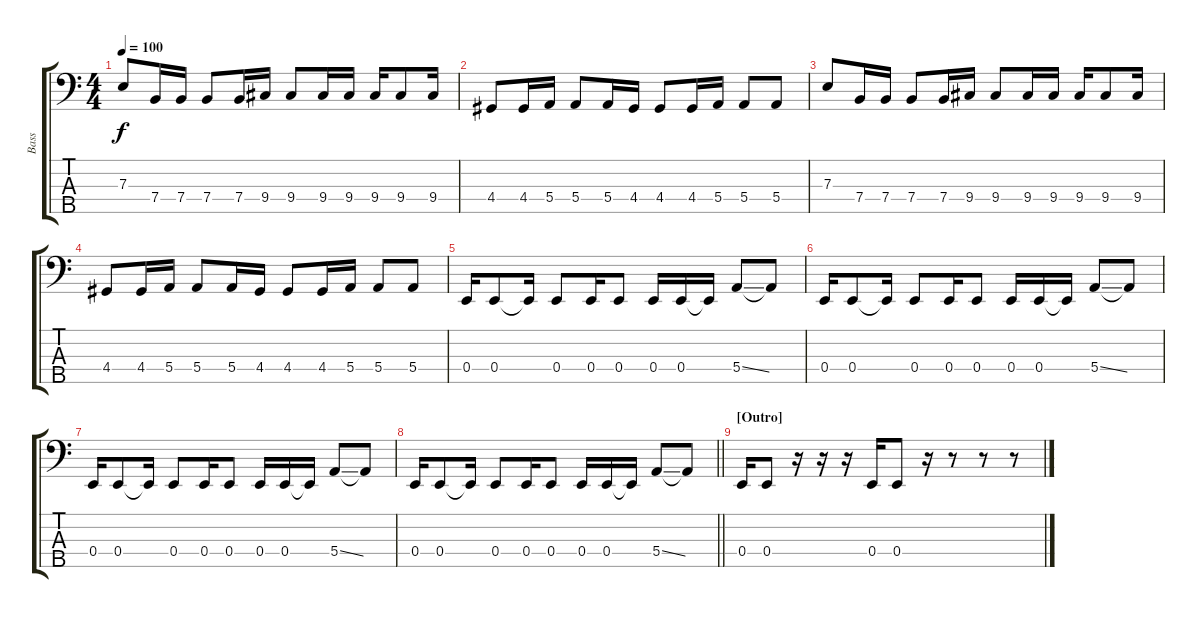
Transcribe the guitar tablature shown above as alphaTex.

\track ("Bass" "Bass") {instrument electricbasspick}
\staff {score tabs}
\tuning (G2 D2 A1 E1 B0) {hide}
\ts (4 4)
\tempo 100
\clef f4
\ks c
7.3.8{dy f} 7.4.16 7.4.16 7.4.8 7.4.16 9.4.16 9.4.8 9.4.16 9.4.16 9.4.16 9.4.8 9.4.16 |
4.4.8 4.4.16 5.4.16 5.4.8 5.4.16 4.4.16 4.4.8 4.4.16 5.4.16 5.4.8 5.4.8 |
7.3.8 7.4.16 7.4.16 7.4.8 7.4.16 9.4.16 9.4.8 9.4.16 9.4.16 9.4.16 9.4.8 9.4.16 |
4.4.8 4.4.16 5.4.16 5.4.8 5.4.16 4.4.16 4.4.8 4.4.16 5.4.16 5.4.8 5.4.8 |
0.4.16 0.4.8 0.4{t}.16 0.4.8 0.4.16 0.4.8 0.4.16 0.4.16 0.4{t}.16 5.4{ss}.8 5.4{t}.8 |
0.4.16 0.4.8 0.4{t}.16 0.4.8 0.4.16 0.4.8 0.4.16 0.4.16 0.4{t}.16 5.4{ss}.8 5.4{t}.8 |
0.4.16 0.4.8 0.4{t}.16 0.4.8 0.4.16 0.4.8 0.4.16 0.4.16 0.4{t}.16 5.4{ss}.8 5.4{t}.8 |
\barLineRight lightlight
0.4.16 0.4.8 0.4{t}.16 0.4.8 0.4.16 0.4.8 0.4.16 0.4.16 0.4{t}.16 5.4{ss}.8 5.4{t}.8 |
\section ("" "[Outro]")
0.4.16 0.4.8 r.16 r.16 r.16 0.4.16 0.4.8 r.16 r.8 r.8 r.8
